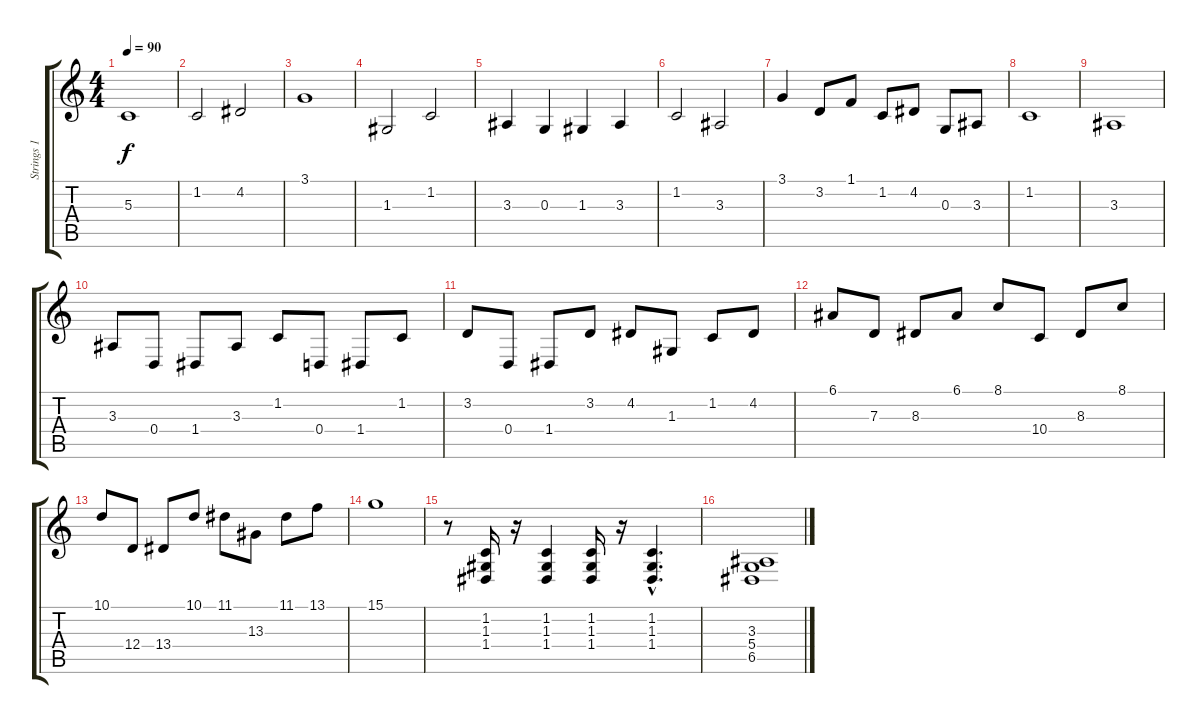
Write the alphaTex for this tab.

\track ("Strings 1" "Strings 1") {instrument stringensemble1}
\staff {score tabs}
\tuning (E4 B3 G3 D3 A2 E2) {hide}
\ts (4 4)
\tempo 90
\clef g2
\ks c
5.3.1{dy f} |
1.2.2 4.2.2 |
3.1.1 |
1.3.2 1.2.2 |
3.3.4 0.3.4 1.3.4 3.3.4 |
1.2.2 3.3.2 |
3.1.4 3.2.8 1.1.8 1.2.8 4.2.8 0.3.8 3.3.8 |
1.2.1 |
3.3.1 |
3.3.8 0.4.8 1.4.8 3.3.8 1.2.8 0.4.8 1.4.8 1.2.8 |
3.2.8 0.4.8 1.4.8 3.2.8 4.2.8 1.3.8 1.2.8 4.2.8 |
6.1.8 7.3.8 8.3.8 6.1.8 8.1.8 10.4.8 8.3.8 8.1.8 |
10.1.8 12.4.8 13.4.8 10.1.8 11.1.8 13.3.8 11.1.8 13.1.8 |
15.1.1 |
r.8 (1.2 1.3 1.4).16 r.16 (1.2 1.3 1.4).4 (1.2 1.3 1.4).16 r.16 (1.2{hac} 1.3{hac} 1.4{hac}).4{d} |
(3.3 5.4 6.5).1
